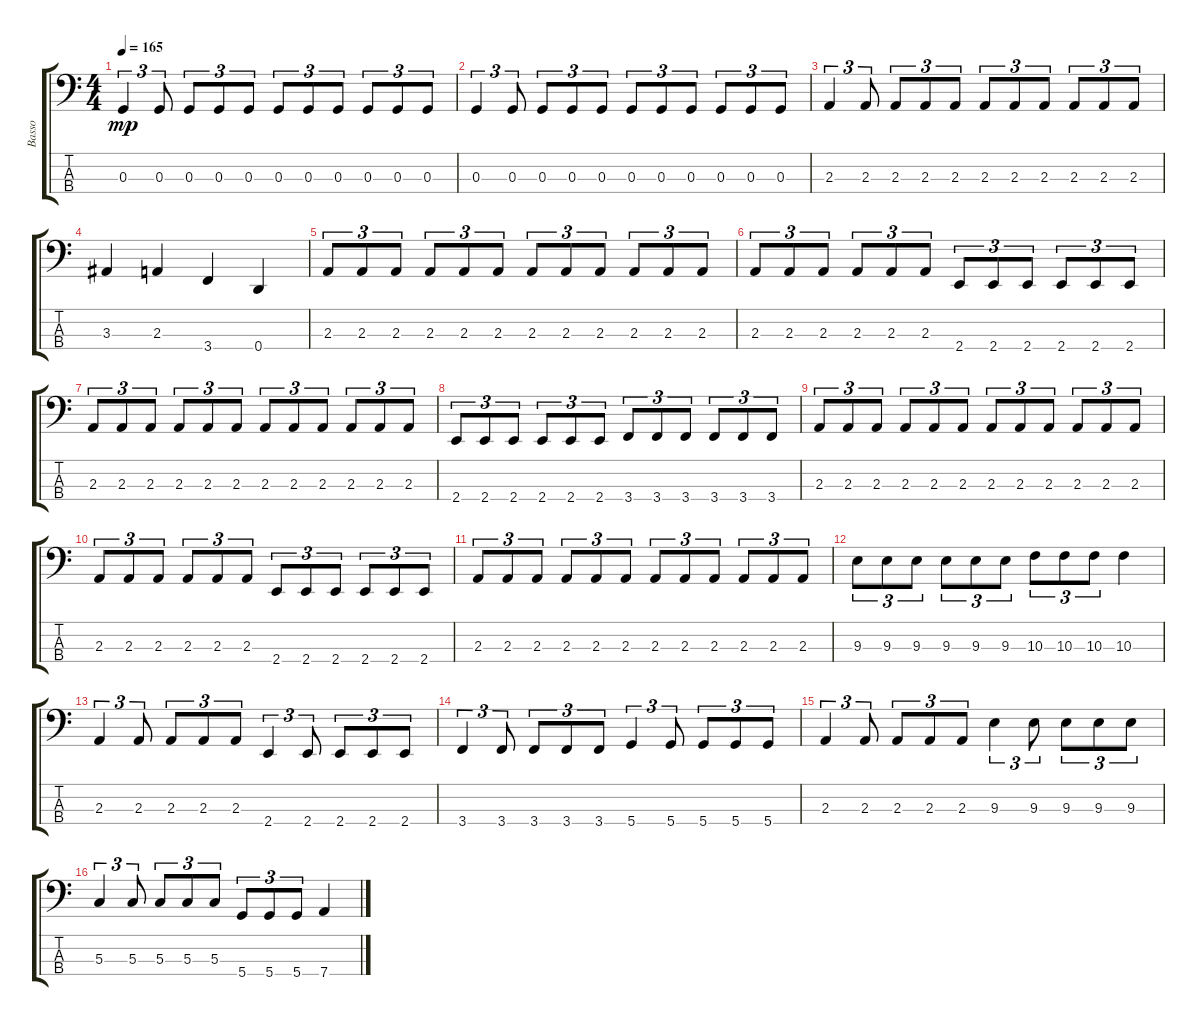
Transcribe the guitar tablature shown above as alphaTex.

\track ("Basso" "Basso") {instrument electricbassfinger}
\staff {score tabs}
\tuning (F2 C2 G1 D1) {hide}
\ts (4 4)
\tempo 165
\clef f4
\ks c
0.3.4{tu (3 2) dy mp} 0.3.8{tu (3 2)} 0.3.8{tu (3 2)} 0.3.8{tu (3 2)} 0.3.8{tu (3 2)} 0.3.8{tu (3 2)} 0.3.8{tu (3 2)} 0.3.8{tu (3 2)} 0.3.8{tu (3 2)} 0.3.8{tu (3 2)} 0.3.8{tu (3 2)} |
0.3.4{tu (3 2)} 0.3.8{tu (3 2)} 0.3.8{tu (3 2)} 0.3.8{tu (3 2)} 0.3.8{tu (3 2)} 0.3.8{tu (3 2)} 0.3.8{tu (3 2)} 0.3.8{tu (3 2)} 0.3.8{tu (3 2)} 0.3.8{tu (3 2)} 0.3.8{tu (3 2)} |
2.3.4{tu (3 2)} 2.3.8{tu (3 2)} 2.3.8{tu (3 2)} 2.3.8{tu (3 2)} 2.3.8{tu (3 2)} 2.3.8{tu (3 2)} 2.3.8{tu (3 2)} 2.3.8{tu (3 2)} 2.3.8{tu (3 2)} 2.3.8{tu (3 2)} 2.3.8{tu (3 2)} |
3.3.4 2.3.4 3.4.4 0.4.4 |
2.3.8{tu (3 2)} 2.3.8{tu (3 2)} 2.3.8{tu (3 2)} 2.3.8{tu (3 2)} 2.3.8{tu (3 2)} 2.3.8{tu (3 2)} 2.3.8{tu (3 2)} 2.3.8{tu (3 2)} 2.3.8{tu (3 2)} 2.3.8{tu (3 2)} 2.3.8{tu (3 2)} 2.3.8{tu (3 2)} |
2.3.8{tu (3 2)} 2.3.8{tu (3 2)} 2.3.8{tu (3 2)} 2.3.8{tu (3 2)} 2.3.8{tu (3 2)} 2.3.8{tu (3 2)} 2.4.8{tu (3 2)} 2.4.8{tu (3 2)} 2.4.8{tu (3 2)} 2.4.8{tu (3 2)} 2.4.8{tu (3 2)} 2.4.8{tu (3 2)} |
2.3.8{tu (3 2)} 2.3.8{tu (3 2)} 2.3.8{tu (3 2)} 2.3.8{tu (3 2)} 2.3.8{tu (3 2)} 2.3.8{tu (3 2)} 2.3.8{tu (3 2)} 2.3.8{tu (3 2)} 2.3.8{tu (3 2)} 2.3.8{tu (3 2)} 2.3.8{tu (3 2)} 2.3.8{tu (3 2)} |
2.4.8{tu (3 2)} 2.4.8{tu (3 2)} 2.4.8{tu (3 2)} 2.4.8{tu (3 2)} 2.4.8{tu (3 2)} 2.4.8{tu (3 2)} 3.4.8{tu (3 2)} 3.4.8{tu (3 2)} 3.4.8{tu (3 2)} 3.4.8{tu (3 2)} 3.4.8{tu (3 2)} 3.4.8{tu (3 2)} |
2.3.8{tu (3 2)} 2.3.8{tu (3 2)} 2.3.8{tu (3 2)} 2.3.8{tu (3 2)} 2.3.8{tu (3 2)} 2.3.8{tu (3 2)} 2.3.8{tu (3 2)} 2.3.8{tu (3 2)} 2.3.8{tu (3 2)} 2.3.8{tu (3 2)} 2.3.8{tu (3 2)} 2.3.8{tu (3 2)} |
2.3.8{tu (3 2)} 2.3.8{tu (3 2)} 2.3.8{tu (3 2)} 2.3.8{tu (3 2)} 2.3.8{tu (3 2)} 2.3.8{tu (3 2)} 2.4.8{tu (3 2)} 2.4.8{tu (3 2)} 2.4.8{tu (3 2)} 2.4.8{tu (3 2)} 2.4.8{tu (3 2)} 2.4.8{tu (3 2)} |
2.3.8{tu (3 2)} 2.3.8{tu (3 2)} 2.3.8{tu (3 2)} 2.3.8{tu (3 2)} 2.3.8{tu (3 2)} 2.3.8{tu (3 2)} 2.3.8{tu (3 2)} 2.3.8{tu (3 2)} 2.3.8{tu (3 2)} 2.3.8{tu (3 2)} 2.3.8{tu (3 2)} 2.3.8{tu (3 2)} |
9.3.8{tu (3 2)} 9.3.8{tu (3 2)} 9.3.8{tu (3 2)} 9.3.8{tu (3 2)} 9.3.8{tu (3 2)} 9.3.8{tu (3 2)} 10.3.8{tu (3 2)} 10.3.8{tu (3 2)} 10.3.8{tu (3 2)} 10.3.4 |
2.3.4{tu (3 2)} 2.3.8{tu (3 2)} 2.3.8{tu (3 2)} 2.3.8{tu (3 2)} 2.3.8{tu (3 2)} 2.4.4{tu (3 2)} 2.4.8{tu (3 2)} 2.4.8{tu (3 2)} 2.4.8{tu (3 2)} 2.4.8{tu (3 2)} |
3.4.4{tu (3 2)} 3.4.8{tu (3 2)} 3.4.8{tu (3 2)} 3.4.8{tu (3 2)} 3.4.8{tu (3 2)} 5.4.4{tu (3 2)} 5.4.8{tu (3 2)} 5.4.8{tu (3 2)} 5.4.8{tu (3 2)} 5.4.8{tu (3 2)} |
2.3.4{tu (3 2)} 2.3.8{tu (3 2)} 2.3.8{tu (3 2)} 2.3.8{tu (3 2)} 2.3.8{tu (3 2)} 9.3.4{tu (3 2)} 9.3.8{tu (3 2)} 9.3.8{tu (3 2)} 9.3.8{tu (3 2)} 9.3.8{tu (3 2)} |
5.3.4{tu (3 2)} 5.3.8{tu (3 2)} 5.3.8{tu (3 2)} 5.3.8{tu (3 2)} 5.3.8{tu (3 2)} 5.4.8{tu (3 2)} 5.4.8{tu (3 2)} 5.4.8{tu (3 2)} 7.4.4
